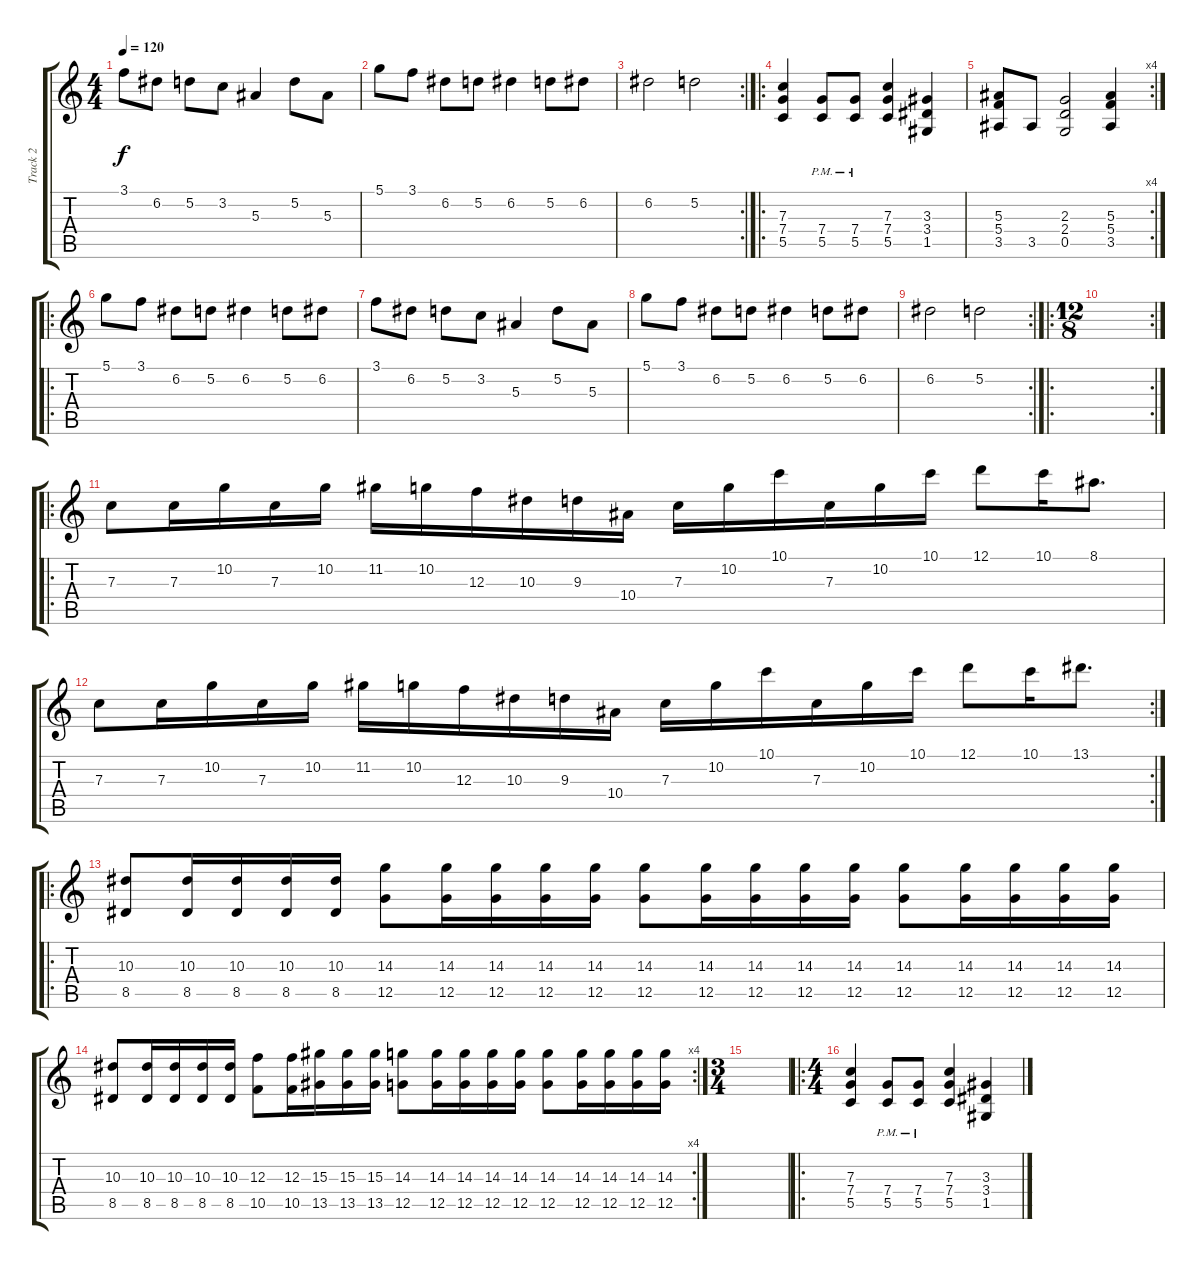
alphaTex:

\track ("Track 2" "Track 2") {instrument distortionguitar}
\staff {score tabs}
\tuning (D4 A3 F3 C3 G2 D2) {hide}
\ts (4 4)
\tempo 120
\clef g2
\ks c
3.1.8{dy f} 6.2.8 5.2.8 3.2.8 5.3.4 5.2.8 5.3.8 |
5.1.8 3.1.8 6.2.8 5.2.8 6.2.4 5.2.8 6.2.8 |
\rc 2
6.2.2 5.2.2 |
\ro
(7.3 7.4 5.5).4 (7.4{pm} 5.5{pm}).8 (7.4{pm} 5.5{pm}).8 (7.3 7.4 5.5).4 (3.3 3.4 1.5).4 |
\rc 4
(5.3 5.4 3.5).8 3.5.8 (2.3 2.4 0.5).2 (5.3 5.4 3.5).4 |
\ro
5.1.8 3.1.8 6.2.8 5.2.8 6.2.4 5.2.8 6.2.8 |
3.1.8 6.2.8 5.2.8 3.2.8 5.3.4 5.2.8 5.3.8 |
5.1.8 3.1.8 6.2.8 5.2.8 6.2.4 5.2.8 6.2.8 |
\rc 2
6.2.2 5.2.2 |
\ro
\rc 2
\ts (12 8)
|
\ro
7.3.8 7.3.16 10.2.16 7.3.16 10.2.16 11.2.16 10.2.16 12.3.16 10.3.16 9.3.16 10.4.16 7.3.16 10.2.16 10.1.16 7.3.16 10.2.16 10.1.16 12.1.8 10.1.16 8.1.8{d} |
\rc 2
7.3.8 7.3.16 10.2.16 7.3.16 10.2.16 11.2.16 10.2.16 12.3.16 10.3.16 9.3.16 10.4.16 7.3.16 10.2.16 10.1.16 7.3.16 10.2.16 10.1.16 12.1.8 10.1.16 13.1.8{d} |
\ro
(10.3 8.5).8 (10.3 8.5).16 (10.3 8.5).16 (10.3 8.5).16 (10.3 8.5).16 (14.3 12.5).8 (14.3 12.5).16 (14.3 12.5).16 (14.3 12.5).16 (14.3 12.5).16 (14.3 12.5).8 (14.3 12.5).16 (14.3 12.5).16 (14.3 12.5).16 (14.3 12.5).16 (14.3 12.5).8 (14.3 12.5).16 (14.3 12.5).16 (14.3 12.5).16 (14.3 12.5).16 |
\rc 4
(10.3 8.5).8 (10.3 8.5).16 (10.3 8.5).16 (10.3 8.5).16 (10.3 8.5).16 (12.3 10.5).8 (12.3 10.5).16 (15.3 13.5).16 (15.3 13.5).16 (15.3 13.5).16 (14.3 12.5).8 (14.3 12.5).16 (14.3 12.5).16 (14.3 12.5).16 (14.3 12.5).16 (14.3 12.5).8 (14.3 12.5).16 (14.3 12.5).16 (14.3 12.5).16 (14.3 12.5).16 |
\ts (3 4)
|
\ro
\ts (4 4)
(7.3 7.4 5.5).4 (7.4{pm} 5.5{pm}).8 (7.4{pm} 5.5{pm}).8 (7.3 7.4 5.5).4 (3.3 3.4 1.5).4
